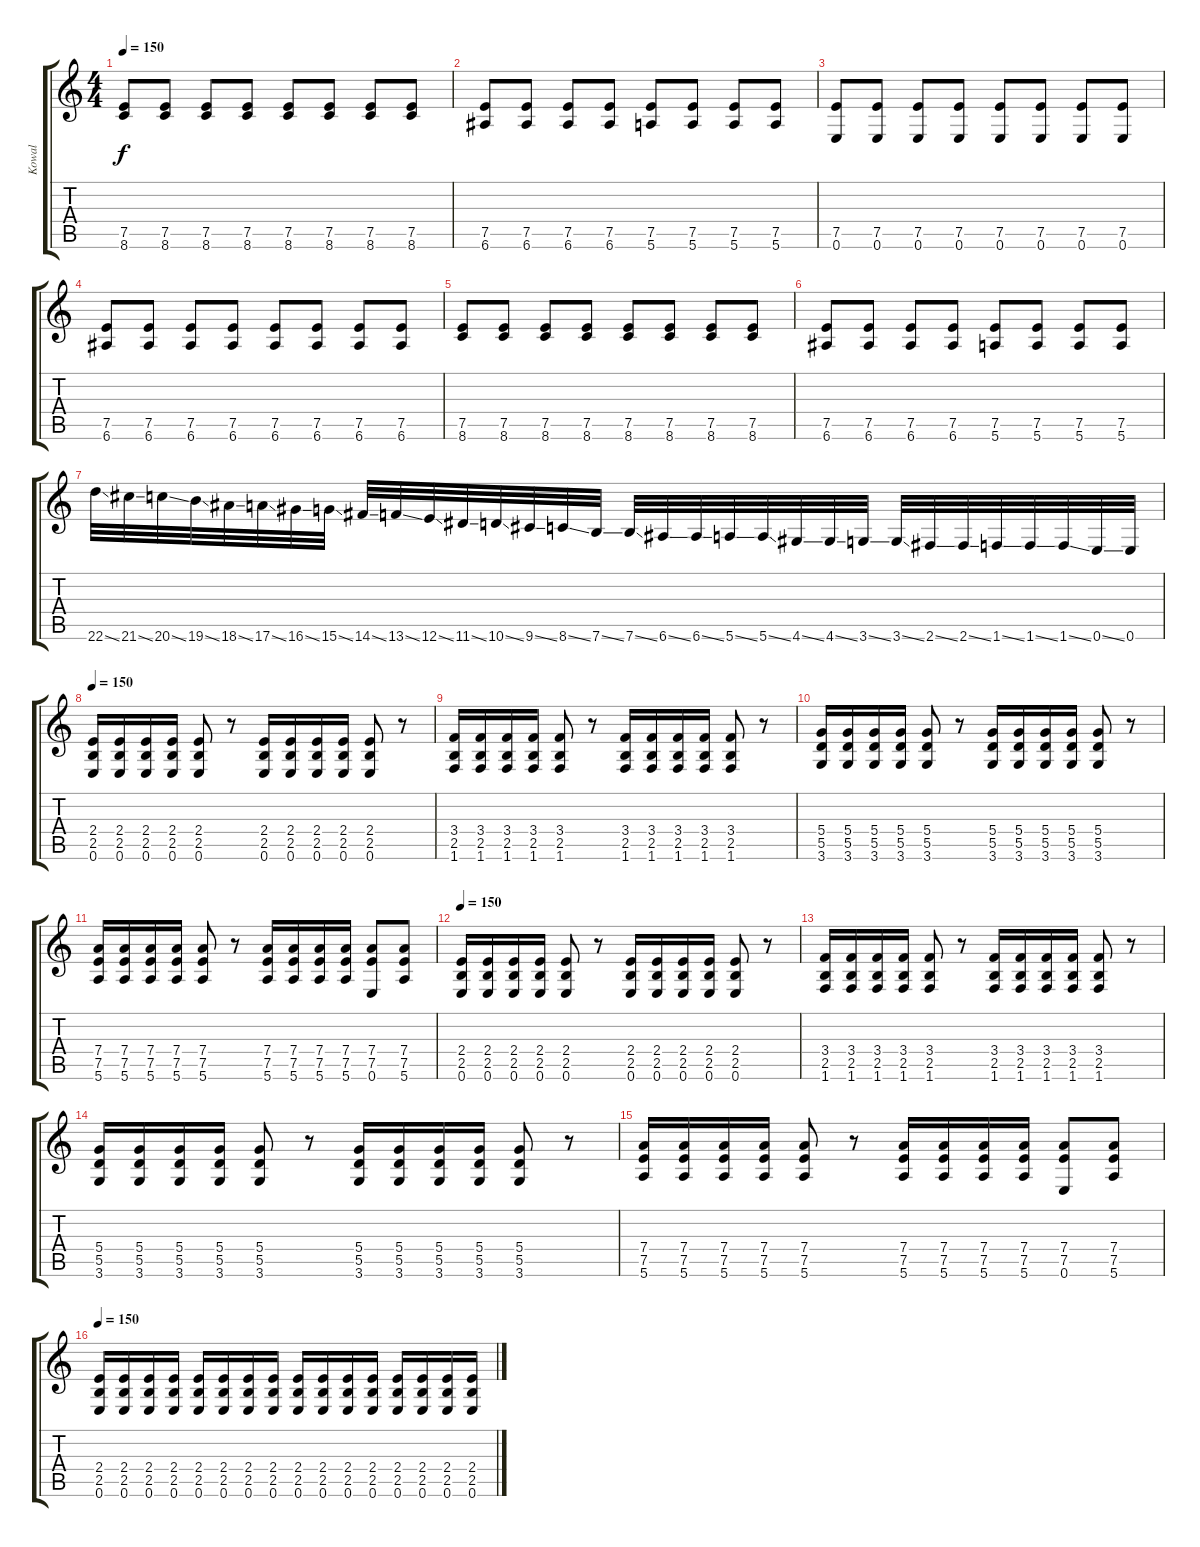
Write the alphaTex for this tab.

\track ("Kowal" "Kowal") {instrument electricguitarclean}
\staff {score tabs}
\tuning (E4 B3 G3 D3 A2 E2) {hide}
\ts (4 4)
\tempo 150
\clef g2
\ks c
(7.5 8.6).8{dy f} (7.5 8.6).8 (7.5 8.6).8 (7.5 8.6).8 (7.5 8.6).8 (7.5 8.6).8 (7.5 8.6).8 (7.5 8.6).8 |
(7.5 6.6).8 (7.5 6.6).8 (7.5 6.6).8 (7.5 6.6).8 (7.5 5.6).8 (7.5 5.6).8 (7.5 5.6).8 (7.5 5.6).8 |
(7.5 0.6).8{instrument distortionguitar} (7.5 0.6).8 (7.5 0.6).8 (7.5 0.6).8 (7.5 0.6).8 (7.5 0.6).8 (7.5 0.6).8 (7.5 0.6).8 |
(7.5 6.6).8 (7.5 6.6).8 (7.5 6.6).8 (7.5 6.6).8 (7.5 6.6).8 (7.5 6.6).8 (7.5 6.6).8 (7.5 6.6).8 |
(7.5 8.6).8 (7.5 8.6).8 (7.5 8.6).8 (7.5 8.6).8 (7.5 8.6).8 (7.5 8.6).8 (7.5 8.6).8 (7.5 8.6).8 |
(7.5 6.6).8 (7.5 6.6).8 (7.5 6.6).8 (7.5 6.6).8 (7.5 5.6).8 (7.5 5.6).8 (7.5 5.6).8 (7.5 5.6).8 |
22.6{ss}.32 21.6{ss}.32 20.6{ss}.32 19.6{ss}.32 18.6{ss}.32 17.6{ss}.32 16.6{ss}.32 15.6{ss}.32 14.6{ss}.32 13.6{ss}.32 12.6{ss}.32 11.6{ss}.32 10.6{ss}.32 9.6{ss}.32 8.6{ss}.32 7.6{ss}.32 7.6{ss}.32 6.6{ss}.32 6.6{ss}.32 5.6{ss}.32 5.6{ss}.32 4.6{ss}.32 4.6{ss}.32 3.6{ss}.32 3.6{ss}.32 2.6{ss}.32 2.6{ss}.32 1.6{ss}.32 1.6{ss}.32 1.6{ss}.32 0.6{ss}.32 0.6.32 |
\tempo 150
(2.4 2.5 0.6).16{instrument distortionguitar} (2.4 2.5 0.6).16 (2.4 2.5 0.6).16 (2.4 2.5 0.6).16 (2.4 2.5 0.6).8 r.8 (2.4 2.5 0.6).16 (2.4 2.5 0.6).16 (2.4 2.5 0.6).16 (2.4 2.5 0.6).16 (2.4 2.5 0.6).8 r.8 |
(3.4 2.5 1.6).16 (3.4 2.5 1.6).16 (3.4 2.5 1.6).16 (3.4 2.5 1.6).16 (3.4 2.5 1.6).8 r.8 (3.4 2.5 1.6).16 (3.4 2.5 1.6).16 (3.4 2.5 1.6).16 (3.4 2.5 1.6).16 (3.4 2.5 1.6).8 r.8 |
(5.4 5.5 3.6).16 (5.4 5.5 3.6).16 (5.4 5.5 3.6).16 (5.4 5.5 3.6).16 (5.4 5.5 3.6).8 r.8 (5.4 5.5 3.6).16 (5.4 5.5 3.6).16 (5.4 5.5 3.6).16 (5.4 5.5 3.6).16 (5.4 5.5 3.6).8 r.8 |
(7.4 7.5 5.6).16 (7.4 7.5 5.6).16 (7.4 7.5 5.6).16 (7.4 7.5 5.6).16 (7.4 7.5 5.6).8 r.8 (7.4 7.5 5.6).16 (7.4 7.5 5.6).16 (7.4 7.5 5.6).16 (7.4 7.5 5.6).16 (7.4 7.5 0.6).8 (7.4 7.5 5.6).8 |
\tempo 150
(2.4 2.5 0.6).16{instrument distortionguitar} (2.4 2.5 0.6).16 (2.4 2.5 0.6).16 (2.4 2.5 0.6).16 (2.4 2.5 0.6).8 r.8 (2.4 2.5 0.6).16 (2.4 2.5 0.6).16 (2.4 2.5 0.6).16 (2.4 2.5 0.6).16 (2.4 2.5 0.6).8 r.8 |
(3.4 2.5 1.6).16 (3.4 2.5 1.6).16 (3.4 2.5 1.6).16 (3.4 2.5 1.6).16 (3.4 2.5 1.6).8 r.8 (3.4 2.5 1.6).16 (3.4 2.5 1.6).16 (3.4 2.5 1.6).16 (3.4 2.5 1.6).16 (3.4 2.5 1.6).8 r.8 |
(5.4 5.5 3.6).16 (5.4 5.5 3.6).16 (5.4 5.5 3.6).16 (5.4 5.5 3.6).16 (5.4 5.5 3.6).8 r.8 (5.4 5.5 3.6).16 (5.4 5.5 3.6).16 (5.4 5.5 3.6).16 (5.4 5.5 3.6).16 (5.4 5.5 3.6).8 r.8 |
(7.4 7.5 5.6).16 (7.4 7.5 5.6).16 (7.4 7.5 5.6).16 (7.4 7.5 5.6).16 (7.4 7.5 5.6).8 r.8 (7.4 7.5 5.6).16 (7.4 7.5 5.6).16 (7.4 7.5 5.6).16 (7.4 7.5 5.6).16 (7.4 7.5 0.6).8 (7.4 7.5 5.6).8 |
\tempo 150
(2.4 2.5 0.6).16{instrument distortionguitar} (2.4 2.5 0.6).16 (2.4 2.5 0.6).16 (2.4 2.5 0.6).16 (2.4 2.5 0.6).16 (2.4 2.5 0.6).16 (2.4 2.5 0.6).16 (2.4 2.5 0.6).16 (2.4 2.5 0.6).16 (2.4 2.5 0.6).16 (2.4 2.5 0.6).16 (2.4 2.5 0.6).16 (2.4 2.5 0.6).16 (2.4 2.5 0.6).16 (2.4 2.5 0.6).16 (2.4 2.5 0.6).16
